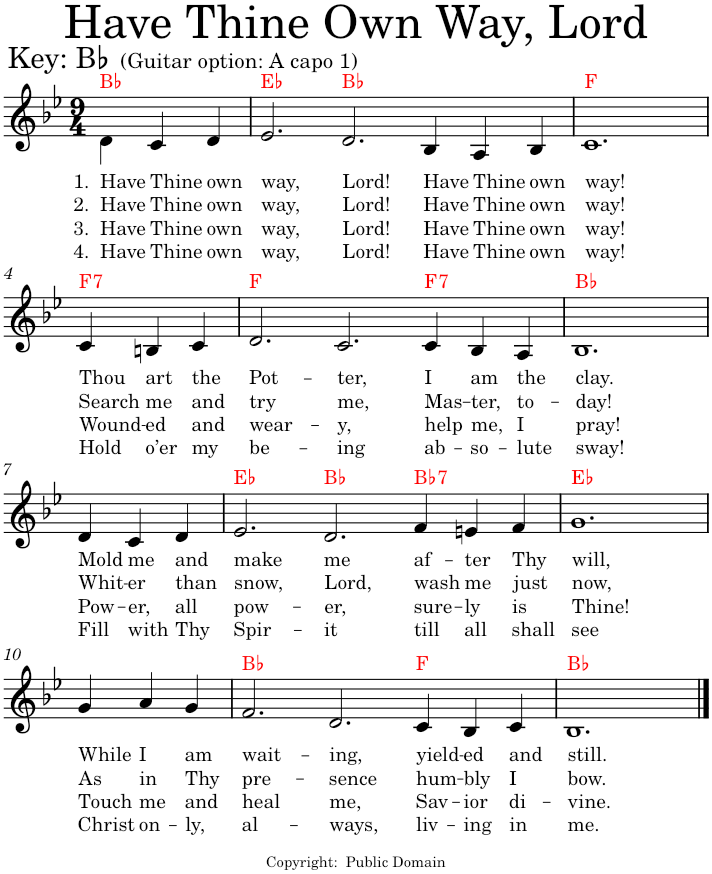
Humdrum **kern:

**kern	**text	**text	**text	**text	**harte
*part1	*part1	*part1	*part1	*part1	*part1
*staff1	*staff1	*staff1	*staff1	*staff1	*
*I"Piano	*	*	*	*	*
*I'Pno	*	*	*	*	*
*clefG2	*	*	*	*	*
*k[b-e-]	*	*	*	*	*
*B-:	*	*	*	*	*
*M9/4	*	*	*	*	*
=1	=1	=1	=1	=1	=1
!	!LO:LY:b	!LO:LY:b	!LO:LY:b	!LO:LY:b	!
4d\	1. Have	2. Have	3. Have	4. Have	Bb:maj
!	!LO:LY:b	!LO:LY:b	!LO:LY:b	!LO:LY:b	!
4c/	Thine	Thine	Thine	Thine	.
!	!LO:LY:b	!LO:LY:b	!LO:LY:b	!LO:LY:b	!
4d/	own	own	own	own	.
=2	=2	=2	=2	=2	=2
!	!LO:LY:b	!LO:LY:b	!LO:LY:b	!LO:LY:b	!
2.e-/	way,	way,	way,	way,	Eb:maj
!	!LO:LY:b	!LO:LY:b	!LO:LY:b	!LO:LY:b	!
2.d/	Lord!	Lord!	Lord!	Lord!	Bb:maj
!	!LO:LY:b	!LO:LY:b	!LO:LY:b	!LO:LY:b	!
4B-/	Have	Have	Have	Have	.
!	!LO:LY:b	!LO:LY:b	!LO:LY:b	!LO:LY:b	!
4A/	Thine	Thine	Thine	Thine	.
!	!LO:LY:b	!LO:LY:b	!LO:LY:b	!LO:LY:b	!
4B-/	own	own	own	own	.
=3	=3	=3	=3	=3	=3
!	!LO:LY:b	!LO:LY:b	!LO:LY:b	!LO:LY:b	!
1.c	way!	way!	way!	way!	F:maj
!!LO:LB:g=z
=4	=4	=4	=4	=4	=4
!	!LO:LY:b	!LO:LY:b	!LO:LY:b	!LO:LY:b	!LO:H:kt=7
4c/	Thou	Search	Wound-	Hold	F:7
!	!LO:LY:b	!LO:LY:b	!LO:LY:b	!LO:LY:b	!
4Bn/	art	me	-ed	o’er	.
!	!LO:LY:b	!LO:LY:b	!LO:LY:b	!LO:LY:b	!
4c/	the	and	and	my	.
=5	=5	=5	=5	=5	=5
!	!LO:LY:b	!LO:LY:b	!LO:LY:b	!LO:LY:b	!
2.d/	Pot-	try	wear-	be-	F:maj
!	!LO:LY:b	!LO:LY:b	!LO:LY:b	!LO:LY:b	!
2.c/	-ter,	me,	-y,	-ing	.
!	!LO:LY:b	!LO:LY:b	!LO:LY:b	!LO:LY:b	!LO:H:kt=7
4c/	I	Mas-	help	ab-	F:7
!	!LO:LY:b	!LO:LY:b	!LO:LY:b	!LO:LY:b	!
4B-/	am	-ter,	me,	-so-	.
!	!LO:LY:b	!LO:LY:b	!LO:LY:b	!LO:LY:b	!
4A/	the	to-	I	-lute	.
=6	=6	=6	=6	=6	=6
!	!LO:LY:b	!LO:LY:b	!LO:LY:b	!LO:LY:b	!
1.B-	clay.	-day!	pray!	sway!	Bb:maj
!!LO:LB:g=z
=7	=7	=7	=7	=7	=7
!	!LO:LY:b	!LO:LY:b	!LO:LY:b	!LO:LY:b	!
4d/	Mold	Whit-	Pow-	Fill	.
!	!LO:LY:b	!LO:LY:b	!LO:LY:b	!LO:LY:b	!
4c/	me	-er	-er,	with	.
!	!LO:LY:b	!LO:LY:b	!LO:LY:b	!LO:LY:b	!
4d/	and	than	all	Thy	.
=8	=8	=8	=8	=8	=8
!	!LO:LY:b	!LO:LY:b	!LO:LY:b	!LO:LY:b	!
2.e-/	make	snow,	pow-	Spir-	Eb:maj
!	!LO:LY:b	!LO:LY:b	!LO:LY:b	!LO:LY:b	!
2.d/	me	Lord,	-er,	-it	Bb:maj
!	!LO:LY:b	!LO:LY:b	!LO:LY:b	!LO:LY:b	!LO:H:kt=7
4f/	af-	wash	sure-	till	Bb:7
!	!LO:LY:b	!LO:LY:b	!LO:LY:b	!LO:LY:b	!
4en/	-ter	me	-ly	all	.
!	!LO:LY:b	!LO:LY:b	!LO:LY:b	!LO:LY:b	!
4f/	Thy	just	is	shall	.
=9	=9	=9	=9	=9	=9
!	!LO:LY:b	!LO:LY:b	!LO:LY:b	!LO:LY:b	!
1.g	will,	now,	Thine!	see	Eb:maj
!!LO:LB:g=z
=10	=10	=10	=10	=10	=10
!	!LO:LY:b	!LO:LY:b	!LO:LY:b	!LO:LY:b	!
4g/	While	As	Touch	Christ	.
!	!LO:LY:b	!LO:LY:b	!LO:LY:b	!LO:LY:b	!
4a/	I	in	me	on-	.
!	!LO:LY:b	!LO:LY:b	!LO:LY:b	!LO:LY:b	!
4g/	am	Thy	and	-ly,	.
=11	=11	=11	=11	=11	=11
!	!LO:LY:b	!LO:LY:b	!LO:LY:b	!LO:LY:b	!
2.f/	wait-	pre-	heal	al-	Bb:maj
!	!LO:LY:b	!LO:LY:b	!LO:LY:b	!LO:LY:b	!
2.d/	-ing,	-sence	me,	-ways,	.
!	!LO:LY:b	!LO:LY:b	!LO:LY:b	!LO:LY:b	!
4c/	yield-	hum-	Sav-	liv-	F:maj
!	!LO:LY:b	!LO:LY:b	!LO:LY:b	!LO:LY:b	!
4B-/	-ed	-bly	-ior	-ing	.
!	!LO:LY:b	!LO:LY:b	!LO:LY:b	!LO:LY:b	!
4c/	and	I	di-	in	.
=12	=12	=12	=12	=12	=12
!	!LO:LY:b	!LO:LY:b	!LO:LY:b	!LO:LY:b	!
1.B-	still.	bow.	-vine.	me.	Bb:maj
==	==	==	==	==	==
*-	*-	*-	*-	*-	*-
